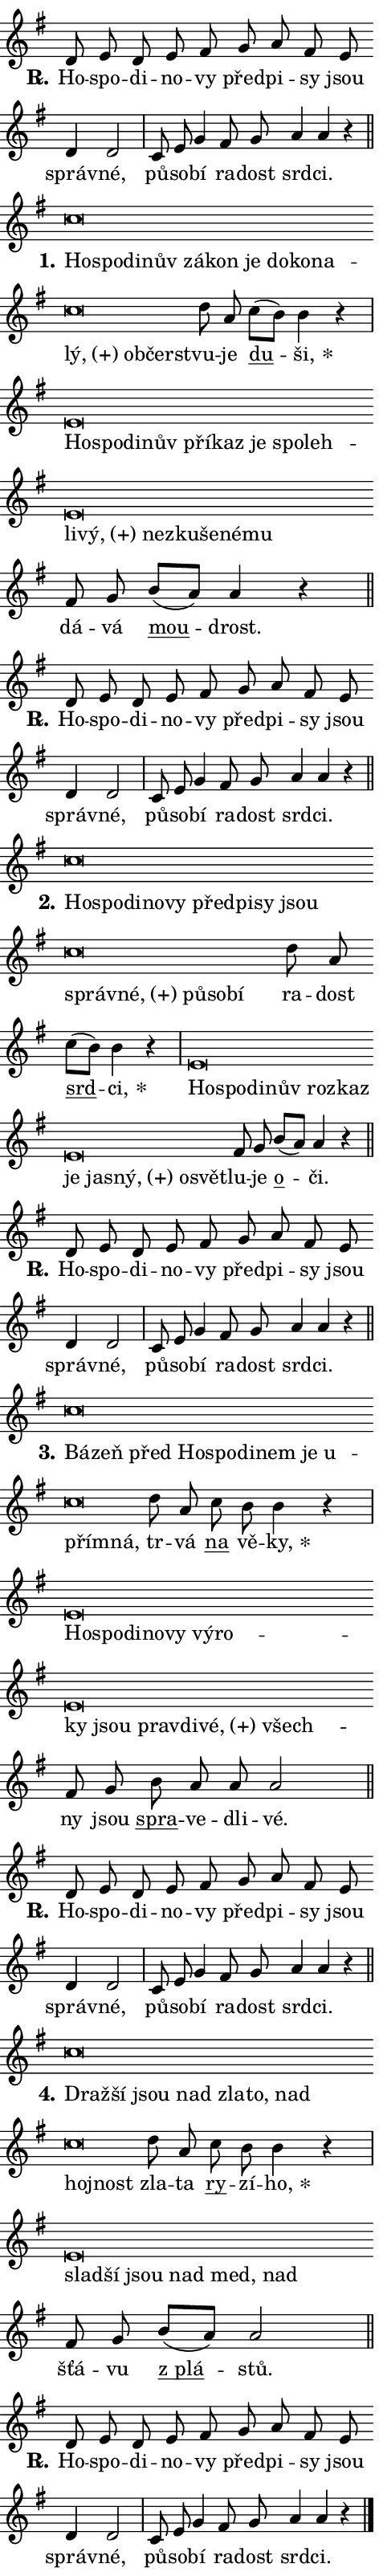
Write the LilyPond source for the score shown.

\version "2.24.0"
\header { tagline = "" }
\paper {
  indent = 0\cm
  top-margin = 0\cm
  right-margin = 0.13\cm % to fit lyric hyphens
  bottom-margin = 0\cm
  left-margin = 0\cm
  paper-width = 8\cm
  page-breaking = #ly:one-page-breaking
  system-system-spacing.basic-distance = #11
  score-system-spacing.basic-distance = #11
  ragged-last = ##f
}


%% Author: Thomas Morley
%% https://lists.gnu.org/archive/html/lilypond-user/2020-05/msg00002.html
#(define (line-position grob)
"Returns position of @var[grob} in current system:
   @code{'start}, if at first time-step
   @code{'end}, if at last time-step
   @code{'middle} otherwise
"
  (let* ((col (ly:item-get-column grob))
         (ln (ly:grob-object col 'left-neighbor))
         (rn (ly:grob-object col 'right-neighbor))
         (col-to-check-left (if (ly:grob? ln) ln col))
         (col-to-check-right (if (ly:grob? rn) rn col))
         (break-dir-left
           (and
             (ly:grob-property col-to-check-left 'non-musical #f)
             (ly:item-break-dir col-to-check-left)))
         (break-dir-right
           (and
             (ly:grob-property col-to-check-right 'non-musical #f)
             (ly:item-break-dir col-to-check-right))))
        (cond ((eqv? 1 break-dir-left) 'start)
              ((eqv? -1 break-dir-right) 'end)
              (else 'middle))))

#(define (tranparent-at-line-position vctor)
  (lambda (grob)
  "Relying on @code{line-position} select the relevant enry from @var{vctor}.
Used to determine transparency,"
    (case (line-position grob)
      ((end) (not (vector-ref vctor 0)))
      ((middle) (not (vector-ref vctor 1)))
      ((start) (not (vector-ref vctor 2))))))

noteHeadBreakVisibility =
#(define-music-function (break-visibility)(vector?)
"Makes @code{NoteHead}s transparent relying on @var{break-visibility}"
#{
  \override NoteHead.transparent =
    #(tranparent-at-line-position break-visibility)
#})

#(define delete-ledgers-for-transparent-note-heads
  (lambda (grob)
    "Reads whether a @code{NoteHead} is transparent.
If so this @code{NoteHead} is removed from @code{'note-heads} from
@var{grob}, which is supposed to be @code{LedgerLineSpanner}.
As a result ledgers are not printed for this @code{NoteHead}"
    (let* ((nhds-array (ly:grob-object grob 'note-heads))
           (nhds-list
             (if (ly:grob-array? nhds-array)
                 (ly:grob-array->list nhds-array)
                 '()))
           ;; Relies on the transparent-property being done before
           ;; Staff.LedgerLineSpanner.after-line-breaking is executed.
           ;; This is fragile ...
           (to-keep
             (remove
               (lambda (nhd)
                 (ly:grob-property nhd 'transparent #f))
               nhds-list)))
      ;; TODO find a better method to iterate over grob-arrays, similiar
      ;; to filter/remove etc for lists
      ;; For now rebuilt from scratch
      (set! (ly:grob-object grob 'note-heads)  '())
      (for-each
        (lambda (nhd)
          (ly:pointer-group-interface::add-grob grob 'note-heads nhd))
        to-keep))))

squashNotes = {
  \override NoteHead.X-extent = #'(-0.2 . 0.2)
  \override NoteHead.Y-extent = #'(-0.75 . 0)
  \override NoteHead.stencil =
    #(lambda (grob)
       (let ((pos (ly:grob-property grob 'staff-position)))
         (begin
           (if (< pos -7) (display "ERROR: Lower brevis then expected\n") (display ""))
           (if (<= pos -6) ly:text-interface::print ly:note-head::print))))
}
unSquashNotes = {
  \revert NoteHead.X-extent
  \revert NoteHead.Y-extent
  \revert NoteHead.stencil
}

hideNotes = \noteHeadBreakVisibility #begin-of-line-visible
unHideNotes = \noteHeadBreakVisibility #all-visible

% work-around for resetting accidentals
% https://lilypond.org/doc/v2.23/Documentation/notation/displaying-rhythms#unmetered-music
cadenzaMeasure = {
  \cadenzaOff
  \partial 1024 s1024
  \cadenzaOn
}

#(define-markup-command (accent layout props text) (markup?)
  "Underline accented syllable"
  (interpret-markup layout props
    #{\markup \override #'(offset . 4.3) \underline { #text }#}))

responsum = \markup \concat {
  "R" \hspace #-1.05 \path #0.1 #'((moveto 0 0.07) (lineto 0.9 0.8)) \hspace #0.05 "."
}

spaceSize = #0.6828661417322834 % exact space size for TeX Gyre Schola

\layout {
  \context {
    \Staff
    \remove "Time_signature_engraver"
    \override LedgerLineSpanner.after-line-breaking = #delete-ledgers-for-transparent-note-heads
  }
  \context {
    \Lyrics {
      \override LyricSpace.minimum-distance = \spaceSize
      \override LyricText.font-name = #"TeX Gyre Schola"
      \override LyricText.font-size = 1
      \override StanzaNumber.font-name = #"TeX Gyre Schola Bold"
      \override StanzaNumber.font-size = 1
    }
  }
  \context {
    \Score 
    \override NoteHead.text =
      #(lambda (grob) 
        (let ((pos (ly:grob-property grob 'staff-position)))
          #{\markup {
            \combine
              \halign #-0.55 \raise #(if (= pos -6) 0 0.5) \override #'(thickness . 2) \draw-line #'(3.2 . 0)
              \musicglyph "noteheads.sM1"
          }#}))
  }
}

% magnetic-lyrics.ily
%
%   written by
%     Jean Abou Samra <jean@abou-samra.fr>
%     Werner Lemberg <wl@gnu.org>
%
%   adapted by
%     Jiri Hon <jiri.hon@gmail.com>
%
% Version 2022-Apr-15

% https://www.mail-archive.com/lilypond-user@gnu.org/msg149350.html

#(define (Left_hyphen_pointer_engraver context)
   "Collect syllable-hyphen-syllable occurrences in lyrics and store
them in properties.  This engraver only looks to the left.  For
example, if the lyrics input is @code{foo -- bar}, it does the
following.

@itemize @bullet
@item
Set the @code{text} property of the @code{LyricHyphen} grob between
@q{foo} and @q{bar} to @code{foo}.

@item
Set the @code{left-hyphen} property of the @code{LyricText} grob with
text @q{foo} to the @code{LyricHyphen} grob between @q{foo} and
@q{bar}.
@end itemize

Use this auxiliary engraver in combination with the
@code{lyric-@/text::@/apply-@/magnetic-@/offset!} hook."
   (let ((hyphen #f)
         (text #f))
     (make-engraver
      (acknowledgers
       ((lyric-syllable-interface engraver grob source-engraver)
        (set! text grob)))
      (end-acknowledgers
       ((lyric-hyphen-interface engraver grob source-engraver)
        ;(when (not (grob::has-interface grob 'lyric-space-interface))
          (set! hyphen grob)));)
      ((stop-translation-timestep engraver)
       (when (and text hyphen)
         (ly:grob-set-object! text 'left-hyphen hyphen))
       (set! text #f)
       (set! hyphen #f)))))

#(define (lyric-text::apply-magnetic-offset! grob)
   "If the space between two syllables is less than the value in
property @code{LyricText@/.details@/.squash-threshold}, move the right
syllable to the left so that it gets concatenated with the left
syllable.

Use this function as a hook for
@code{LyricText@/.after-@/line-@/breaking} if the
@code{Left_@/hyphen_@/pointer_@/engraver} is active."
   (let ((hyphen (ly:grob-object grob 'left-hyphen #f)))
     (when hyphen
       (let ((left-text (ly:spanner-bound hyphen LEFT)))
         (when (grob::has-interface left-text 'lyric-syllable-interface)
           (let* ((common (ly:grob-common-refpoint grob left-text X))
                  (this-x-ext (ly:grob-extent grob common X))
                  (left-x-ext
                   (begin
                     ;; Trigger magnetism for left-text.
                     (ly:grob-property left-text 'after-line-breaking)
                     (ly:grob-extent left-text common X)))
                  ;; `delta` is the gap width between two syllables.
                  (delta (- (interval-start this-x-ext)
                            (interval-end left-x-ext)))
                  (details (ly:grob-property grob 'details))
                  (threshold (assoc-get 'squash-threshold details 0.2)))
             (when (< delta threshold)
               (let* (;; We have to manipulate the input text so that
                      ;; ligatures crossing syllable boundaries are not
                      ;; disabled.  For languages based on the Latin
                      ;; script this is essentially a beautification.
                      ;; However, for non-Western scripts it can be a
                      ;; necessity.
                      (lt (ly:grob-property left-text 'text))
                      (rt (ly:grob-property grob 'text))
                      (is-space (grob::has-interface hyphen 'lyric-space-interface))
                      (space (if is-space " " ""))
                      (extra-delta (if is-space spaceSize 0))
                      ;; Append new syllable.
                      (ltrt-space (if (and (string? lt) (string? rt))
                                (string-append lt space rt)
                                (make-concat-markup (list lt space rt))))
                      ;; Right-align `ltrt` to the right side.
                      (ltrt-space-markup (grob-interpret-markup
                               grob
                               (make-translate-markup
                                (cons (interval-length this-x-ext) 0)
                                (make-right-align-markup ltrt-space)))))
                 (begin
                   ;; Don't print `left-text`.
                   (ly:grob-set-property! left-text 'stencil #f)
                   ;; Set text and stencil (which holds all collected
                   ;; syllables so far) and shift it to the left.
                   (ly:grob-set-property! grob 'text ltrt-space)
                   (ly:grob-set-property! grob 'stencil ltrt-space-markup)
                   (ly:grob-translate-axis! grob (- (- delta extra-delta)) X))))))))))


#(define (lyric-hyphen::displace-bounds-first grob)
   ;; Make very sure this callback isn't triggered too early.
   (let ((left (ly:spanner-bound grob LEFT))
         (right (ly:spanner-bound grob RIGHT)))
     (ly:grob-property left 'after-line-breaking)
     (ly:grob-property right 'after-line-breaking)
     (ly:lyric-hyphen::print grob)))

squashThreshold = #0.4

\layout {
  \context {
    \Lyrics
    \consists #Left_hyphen_pointer_engraver
    \override LyricText.after-line-breaking =
      #lyric-text::apply-magnetic-offset!
    \override LyricHyphen.stencil = #lyric-hyphen::displace-bounds-first
    \override LyricText.details.squash-threshold = \squashThreshold
    \override LyricHyphen.minimum-distance = 0
    \override LyricHyphen.minimum-length = \squashThreshold
  }
}

squashText = \override LyricText.details.squash-threshold = 9999
unSquashText = \override LyricText.details.squash-threshold = \squashThreshold

leftText = \override LyricText.self-alignment-X = #LEFT
unLeftText = \revert LyricText.self-alignment-X

starOffset = #(lambda (grob) 
                (let ((x_offset (ly:self-alignment-interface::aligned-on-x-parent grob)))
                  (if (= x_offset 0) 0 (+ x_offset 1.2))))

star = #(define-music-function (syllable)(string?)
"Append star separator at the end of a syllable"
#{
  \once \override LyricText.X-offset = #starOffset
  \lyricmode { \markup {
    #syllable
    \override #'((font-name . "TeX Gyre Schola Bold")) \hspace #0.2 \lower #0.65 \larger "*"
  } }
#})

starAccent = #(define-music-function (syllable)(string?)
"Append star separator at the end of a syllable and make accent"
#{
  \once \override LyricText.X-offset = #starOffset
  \lyricmode { \markup {
    \accent #syllable
    \override #'((font-name . "TeX Gyre Schola Bold")) \hspace #0.2 \lower #0.65 \larger "*"
  } }
#})

breath = #(define-music-function (syllable)(string?)
"Append breathing indicator at the end of a syllable"
#{
  \lyricmode { \markup { #syllable "+" } }
#})

optionalBreath = #(define-music-function (syllable)(string?)
"Append optional breathing indicator at the end of a syllable"
#{
  \lyricmode { \markup { #syllable "(+)" } }
#})


\score {
    <<
        \new Voice = "melody" { \cadenzaOn \key g \major \relative { d'8 e d e fis \bar "" g a fis e \bar "" d4 d2 \cadenzaMeasure \bar "|" c8 e g4 \bar "" fis8 g a4 a r \cadenzaMeasure \bar "||" \break } }
        \new Lyrics \lyricsto "melody" { \lyricmode { \set stanza = \responsum
Ho -- spo -- di -- no -- vy před -- pi -- sy jsou správ -- né, pů -- so -- bí ra -- dost srd -- ci. } }
    >>
    \layout {}
}

\score {
    <<
        \new Voice = "melody" { \cadenzaOn \key g \major \relative { \squashNotes c''\breve*1/16 \hideNotes \breve*1/16 \bar "" \breve*1/16 \bar "" \breve*1/16 \bar "" \breve*1/16 \bar "" \breve*1/16 \bar "" \breve*1/16 \bar "" \breve*1/16 \bar "" \breve*1/16 \bar "" \breve*1/16 \bar "" \breve*1/16 \bar "" \breve*1/16 \breve*1/16 \bar "" \unHideNotes \unSquashNotes d8 a \bar "" c[( b)] b4 r \cadenzaMeasure \bar "|" \squashNotes e,\breve*1/16 \hideNotes \breve*1/16 \bar "" \breve*1/16 \bar "" \breve*1/16 \bar "" \breve*1/16 \bar "" \breve*1/16 \bar "" \breve*1/16 \bar "" \breve*1/16 \bar "" \breve*1/16 \bar "" \breve*1/16 \bar "" \breve*1/16 \bar "" \breve*1/16 \bar "" \breve*1/16 \bar "" \breve*1/16 \bar "" \breve*1/16 \breve*1/16 \bar "" \unHideNotes \unSquashNotes fis8 g \bar "" b[( a)] a4 r \cadenzaMeasure \bar "||" \break } }
        \new Lyrics \lyricsto "melody" { \lyricmode { \set stanza = "1."
\leftText Ho -- \squashText spo -- di -- nův zá -- kon je do -- ko -- na -- \optionalBreath lý, ob -- čerst -- \unLeftText \unSquashText vu -- je \markup \accent du -- \star ši, \leftText Ho -- \squashText spo -- di -- nův pří -- kaz je spo -- leh -- li -- \optionalBreath vý, ne -- zku -- še -- né -- mu \unLeftText \unSquashText dá -- vá \markup \accent mou -- drost. } }
    >>
    \layout {}
}

\score {
    <<
        \new Voice = "melody" { \cadenzaOn \key g \major \relative { d'8 e d e fis \bar "" g a fis e \bar "" d4 d2 \cadenzaMeasure \bar "|" c8 e g4 \bar "" fis8 g a4 a r \cadenzaMeasure \bar "||" \break } }
        \new Lyrics \lyricsto "melody" { \lyricmode { \set stanza = \responsum
Ho -- spo -- di -- no -- vy před -- pi -- sy jsou správ -- né, pů -- so -- bí ra -- dost srd -- ci. } }
    >>
    \layout {}
}

\score {
    <<
        \new Voice = "melody" { \cadenzaOn \key g \major \relative { \squashNotes c''\breve*1/16 \hideNotes \breve*1/16 \bar "" \breve*1/16 \bar "" \breve*1/16 \bar "" \breve*1/16 \bar "" \breve*1/16 \bar "" \breve*1/16 \bar "" \breve*1/16 \bar "" \breve*1/16 \bar "" \breve*1/16 \bar "" \breve*1/16 \bar "" \breve*1/16 \bar "" \breve*1/16 \breve*1/16 \bar "" \unHideNotes \unSquashNotes d8 a \bar "" c[( b)] b4 r \cadenzaMeasure \bar "|" \squashNotes e,\breve*1/16 \hideNotes \breve*1/16 \bar "" \breve*1/16 \bar "" \breve*1/16 \bar "" \breve*1/16 \bar "" \breve*1/16 \bar "" \breve*1/16 \bar "" \breve*1/16 \bar "" \breve*1/16 \bar "" \breve*1/16 \breve*1/16 \bar "" \unHideNotes \unSquashNotes fis8 g \bar "" b[( a)] a4 r \cadenzaMeasure \bar "||" \break } }
        \new Lyrics \lyricsto "melody" { \lyricmode { \set stanza = "2."
\leftText Ho -- \squashText spo -- di -- no -- vy před -- pi -- sy jsou správ -- \optionalBreath né, pů -- so -- bí \unLeftText \unSquashText ra -- dost \markup \accent srd -- \star ci, \leftText Ho -- \squashText spo -- di -- nův roz -- kaz je ja -- \optionalBreath sný, o -- svět -- \unLeftText \unSquashText lu -- je \markup \accent o -- či. } }
    >>
    \layout {}
}

\score {
    <<
        \new Voice = "melody" { \cadenzaOn \key g \major \relative { d'8 e d e fis \bar "" g a fis e \bar "" d4 d2 \cadenzaMeasure \bar "|" c8 e g4 \bar "" fis8 g a4 a r \cadenzaMeasure \bar "||" \break } }
        \new Lyrics \lyricsto "melody" { \lyricmode { \set stanza = \responsum
Ho -- spo -- di -- no -- vy před -- pi -- sy jsou správ -- né, pů -- so -- bí ra -- dost srd -- ci. } }
    >>
    \layout {}
}

\score {
    <<
        \new Voice = "melody" { \cadenzaOn \key g \major \relative { \squashNotes c''\breve*1/16 \hideNotes \breve*1/16 \bar "" \breve*1/16 \bar "" \breve*1/16 \bar "" \breve*1/16 \bar "" \breve*1/16 \bar "" \breve*1/16 \bar "" \breve*1/16 \bar "" \breve*1/16 \bar "" \breve*1/16 \breve*1/16 \bar "" \unHideNotes \unSquashNotes d8 a \bar "" c b b4 r \cadenzaMeasure \bar "|" \squashNotes e,\breve*1/16 \hideNotes \breve*1/16 \bar "" \breve*1/16 \bar "" \breve*1/16 \bar "" \breve*1/16 \bar "" \breve*1/16 \bar "" \breve*1/16 \bar "" \breve*1/16 \bar "" \breve*1/16 \bar "" \breve*1/16 \bar "" \breve*1/16 \bar "" \breve*1/16 \breve*1/16 \bar "" \unHideNotes \unSquashNotes fis8 g \bar "" b a a a2 \cadenzaMeasure \bar "||" \break } }
        \new Lyrics \lyricsto "melody" { \lyricmode { \set stanza = "3."
\leftText Bá -- \squashText zeň před Ho -- spo -- di -- nem je u -- přím -- ná, \unLeftText \unSquashText tr -- vá \markup \accent na vě -- \star ky, \leftText Ho -- \squashText spo -- di -- no -- vy vý -- ro -- ky jsou prav -- di -- \optionalBreath vé, všech -- \unLeftText \unSquashText ny jsou \markup \accent spra -- ve -- dli -- vé. } }
    >>
    \layout {}
}

\score {
    <<
        \new Voice = "melody" { \cadenzaOn \key g \major \relative { d'8 e d e fis \bar "" g a fis e \bar "" d4 d2 \cadenzaMeasure \bar "|" c8 e g4 \bar "" fis8 g a4 a r \cadenzaMeasure \bar "||" \break } }
        \new Lyrics \lyricsto "melody" { \lyricmode { \set stanza = \responsum
Ho -- spo -- di -- no -- vy před -- pi -- sy jsou správ -- né, pů -- so -- bí ra -- dost srd -- ci. } }
    >>
    \layout {}
}

\score {
    <<
        \new Voice = "melody" { \cadenzaOn \key g \major \relative { \squashNotes c''\breve*1/16 \hideNotes \breve*1/16 \bar "" \breve*1/16 \bar "" \breve*1/16 \bar "" \breve*1/16 \bar "" \breve*1/16 \bar "" \breve*1/16 \bar "" \breve*1/16 \breve*1/16 \bar "" \unHideNotes \unSquashNotes d8 a \bar "" c b b4 r \cadenzaMeasure \bar "|" \squashNotes e,\breve*1/16 \hideNotes \breve*1/16 \bar "" \breve*1/16 \bar "" \breve*1/16 \bar "" \breve*1/16 \breve*1/16 \bar "" \unHideNotes \unSquashNotes fis8 g \bar "" b[( a)] a2 \cadenzaMeasure \bar "||" \break } }
        \new Lyrics \lyricsto "melody" { \lyricmode { \set stanza = "4."
\leftText Draž -- \squashText ší jsou nad zla -- to, nad hoj -- nost \unLeftText \unSquashText zla -- ta \markup \accent ry -- zí -- \star ho, \leftText slad -- \squashText ší jsou nad med, nad \unLeftText \unSquashText šťá -- vu \markup \accent "z plá" -- stů. } }
    >>
    \layout {}
}

\score {
    <<
        \new Voice = "melody" { \cadenzaOn \key g \major \relative { d'8 e d e fis \bar "" g a fis e \bar "" d4 d2 \cadenzaMeasure \bar "|" c8 e g4 \bar "" fis8 g a4 a r \cadenzaMeasure \bar "||" \break } \bar "|." }
        \new Lyrics \lyricsto "melody" { \lyricmode { \set stanza = \responsum
Ho -- spo -- di -- no -- vy před -- pi -- sy jsou správ -- né, pů -- so -- bí ra -- dost srd -- ci. } }
    >>
    \layout {}
}
